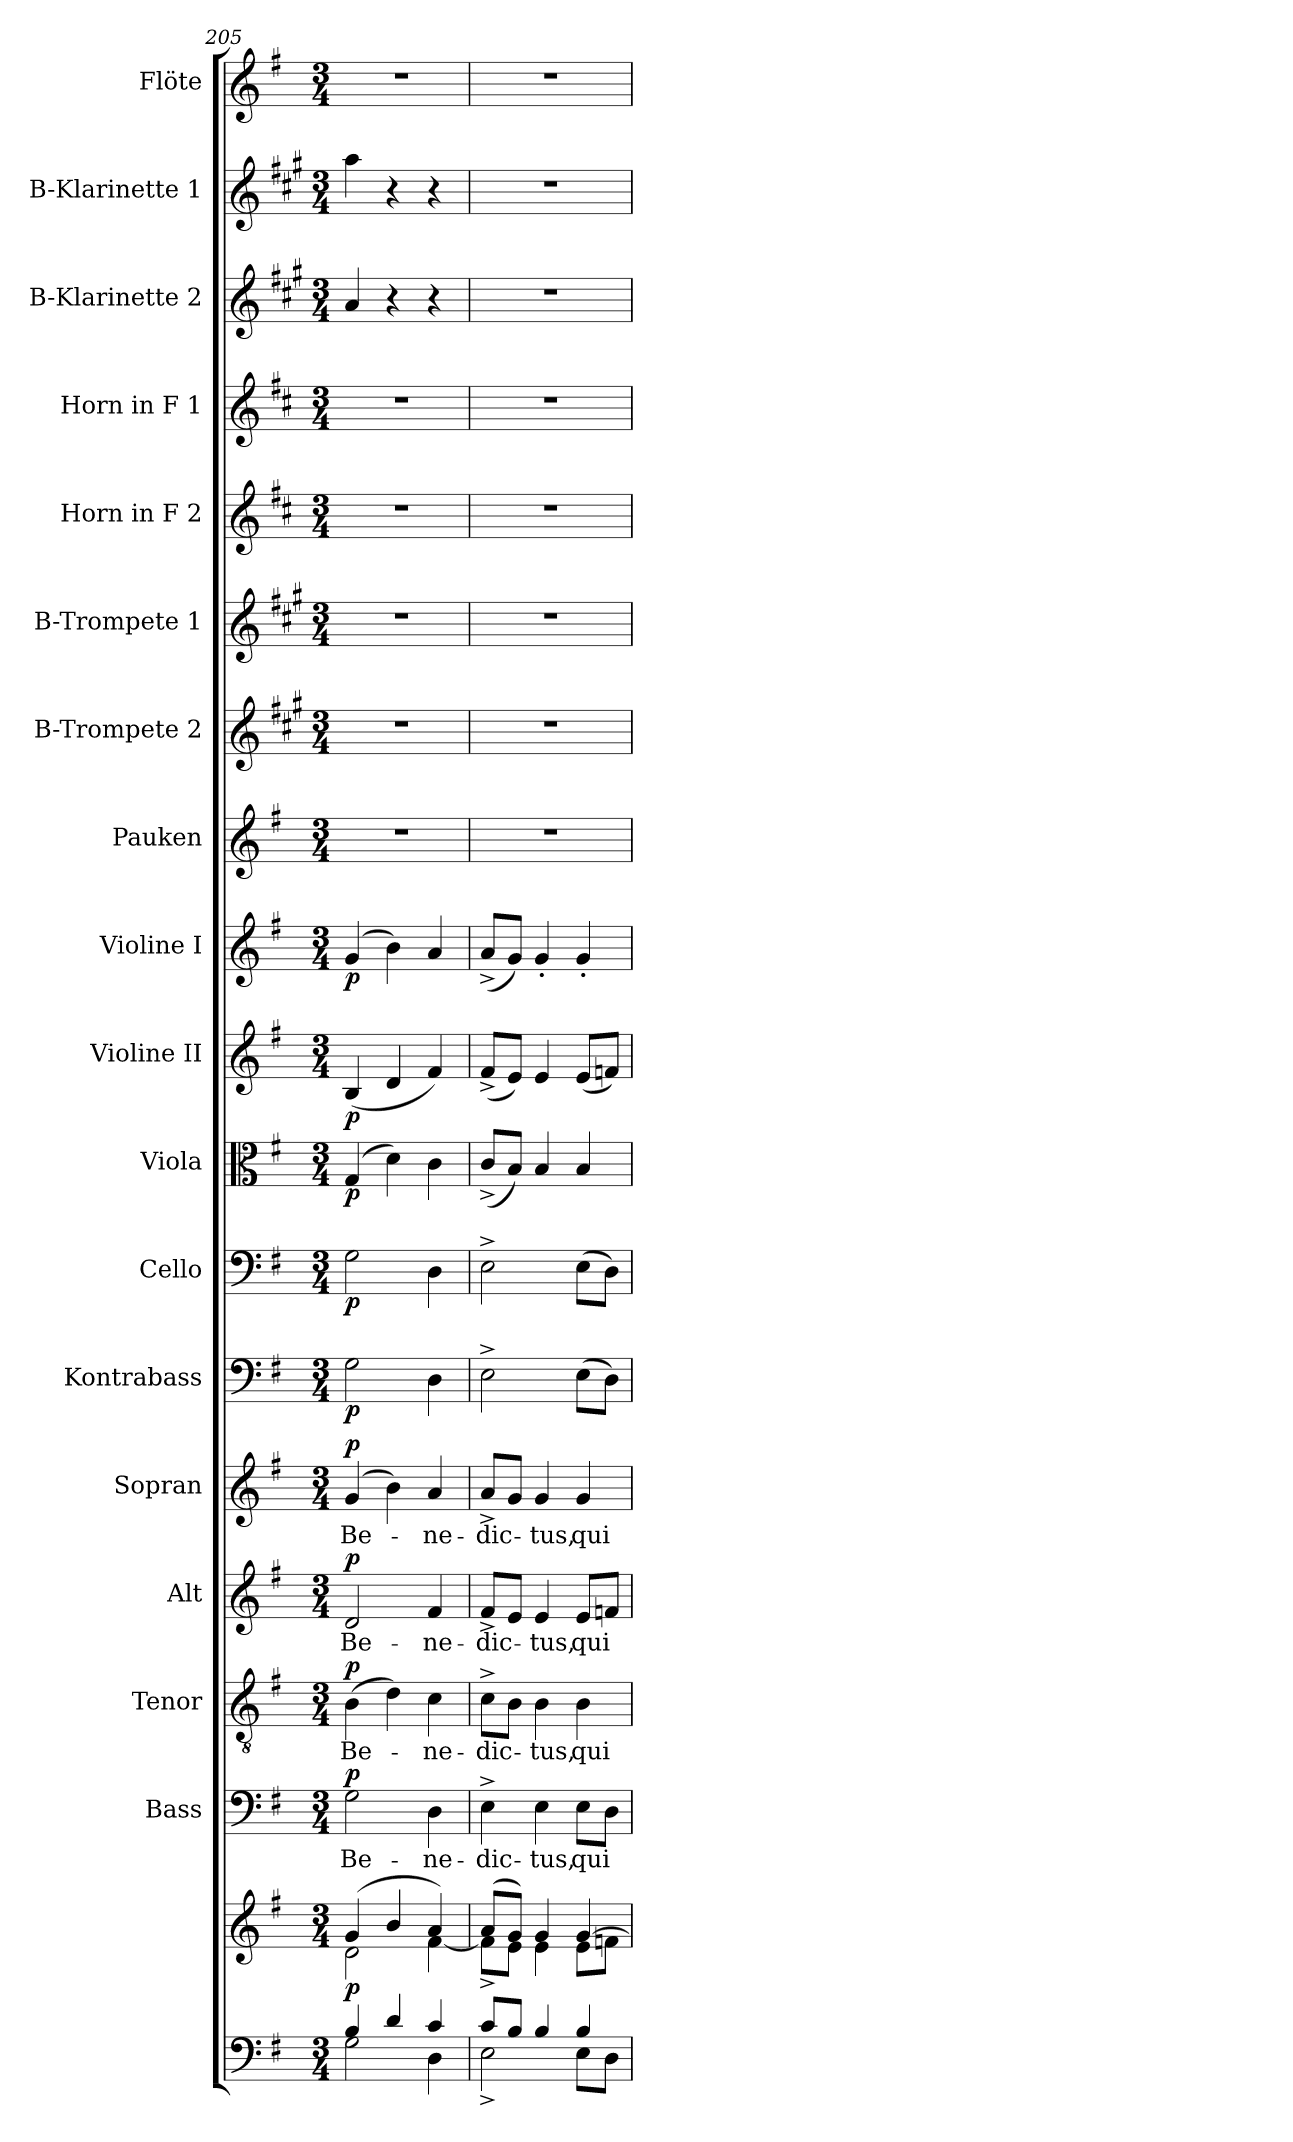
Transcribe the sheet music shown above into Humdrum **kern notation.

**kern	**kern	**dynam	**kern	**text	**dynam	**kern	**text	**dynam	**kern	**text	**dynam	**kern	**text	**dynam	**kern	**dynam	**kern	**dynam	**kern	**dynam	**kern	**dynam	**kern	**dynam	**kern	**kern	**kern	**kern	**kern	**kern	**kern	**kern
*part18	*part18	*part18	*part17	*part17	*part17	*part16	*part16	*part16	*part15	*part15	*part15	*part14	*part14	*part14	*part13	*part13	*part12	*part12	*part11	*part11	*part10	*part10	*part9	*part9	*part8	*part7	*part6	*part5	*part4	*part3	*part2	*part1
*staff19	*staff18	*staff18/19	*staff17	*staff17	*staff17	*staff16	*staff16	*staff16	*staff15	*staff15	*staff15	*staff14	*staff14	*staff14	*staff13	*staff13	*staff12	*staff12	*staff11	*staff11	*staff10	*staff10	*staff9	*staff9	*staff8	*staff7	*staff6	*staff5	*staff4	*staff3	*staff2	*staff1
*	*	*	*I"Bass	*	*	*I"Tenor	*	*	*I"Alt	*	*	*I"Sopran	*	*	*I"Kontrabass	*	*I"Cello	*	*I"Viola	*	*I"Violine II	*	*I"Violine I	*	*I"Pauken	*I"B-Trompete 2	*I"B-Trompete 1	*I"Horn in F 2	*I"Horn in F 1	*I"B-Klarinette 2	*I"B-Klarinette 1	*I"Flöte
*	*	*	*I'B.	*	*	*I'T.	*	*	*I'A.	*	*	*I'S.	*	*	*I'Kb.	*	*	*	*I'Vla.	*	*I'Vl. II	*	*I'Vl. I	*	*I'Pk.	*I'Trp. 2	*I'Trp. 1	*	*	*I'Kl. 2	*I'Kl. 1	*I'Fl.
*clefF4	*clefG2	*	*clefF4	*	*	*clefGv2	*	*	*clefG2	*	*	*clefG2	*	*	*clefF4	*	*clefF4	*	*clefC3	*	*clefG2	*	*clefG2	*	*clefG2	*clefG2	*clefG2	*clefG2	*clefG2	*clefG2	*clefG2	*clefG2
*	*	*	*	*	*	*	*	*	*	*	*	*	*	*	*ITrd7c12	*	*	*	*	*	*	*	*	*	*	*ITrd1c2	*ITrd1c2	*ITrd4c7	*ITrd4c7	*ITrd1c2	*ITrd1c2	*
*k[f#]	*k[f#]	*	*k[f#]	*	*	*k[f#]	*	*	*k[f#]	*	*	*k[f#]	*	*	*k[f#]	*	*k[f#]	*	*k[f#]	*	*k[f#]	*	*k[f#]	*	*k[f#]	*k[f#]	*k[f#]	*k[f#]	*k[f#]	*k[f#]	*k[f#]	*k[f#]
*G:	*G:	*	*G:	*	*	*G:	*	*	*G:	*	*	*G:	*	*	*G:	*	*G:	*	*G:	*	*G:	*	*G:	*	*G:	*G:	*G:	*G:	*G:	*G:	*G:	*G:
*M3/4	*M3/4	*	*M3/4	*	*	*M3/4	*	*	*M3/4	*	*	*M3/4	*	*	*M3/4	*	*M3/4	*	*M3/4	*	*M3/4	*	*M3/4	*	*M3/4	*M3/4	*M3/4	*M3/4	*M3/4	*M3/4	*M3/4	*M3/4
=205	=205	=205	=205	=205	=205	=205	=205	=205	=205	=205	=205	=205	=205	=205	=205	=205	=205	=205	=205	=205	=205	=205	=205	=205	=205	=205	=205	=205	=205	=205	=205	=205
*^	*^	*	*	*	*	*	*	*	*	*	*	*	*	*	*	*	*	*	*	*	*	*	*	*	*	*	*	*	*	*	*	*
!	!	!	!	!LO:DY:b	!	!LO:LY:b	!LO:DY:a	!	!LO:LY:b	!LO:DY:a	!	!LO:LY:b	!LO:DY:a	!	!LO:LY:b	!LO:DY:a	!	!LO:DY:b	!	!LO:DY:b	!	!LO:DY:b	!	!LO:DY:b	!	!LO:DY:b	!	!	!	!	!	!	!	!
4B/	2G\	(4g/	2d\	p	2G\	Be-	p	(>4B\	Be-	p	2d/	Be-	p	(4g/	Be-	p	2GG\	p	2G\	p	(4G/	p	(<4B/	p	(4g/	p	2.r	2.r	2.r	2.r	2.r	4g/	4gg\	2.r
4d/	.	4b/	.	.	.	.	.	4d\)	.	.	.	.	.	4b\)	.	.	.	.	.	.	4d\)	.	4d/	.	4b\)	.	.	.	.	.	.	4r	4r	.
!	!	!	!	!	!	!LO:LY:b	!	!	!LO:LY:b	!	!	!LO:LY:b	!	!	!LO:LY:b	!	!	!	!	!	!	!	!	!	!	!	!	!	!	!	!	!	!	!
4c/	4D\	4a/)	[<4f#\	.	4D\	-ne-	.	4c\	-ne-	.	4f#/	-ne-	.	4a/	-ne-	.	4DD\	.	4D\	.	4c\	.	4f#/)	.	4a/	.	.	.	.	.	.	4r	4r	.
=206	=206	=206	=206	=206	=206	=206	=206	=206	=206	=206	=206	=206	=206	=206	=206	=206	=206	=206	=206	=206	=206	=206	=206	=206	=206	=206	=206	=206	=206	=206	=206	=206	=206	=206
!	!	!	!	!	!	!LO:LY:b	!	!	!LO:LY:b	!	!	!LO:LY:b	!	!	!LO:LY:b	!	!	!	!	!	!	!	!	!	!	!	!	!	!	!	!	!	!	!
8c/L	2E^<\	(>8a/L	8f#^>\L]	.	4E^>\	-dic-	.	8c^>\L	-dic-	.	8f#^>/L	-dic-	.	8a^>/L	-dic-	.	2EE^>\	.	2E^>\	.	(<8c^</L	.	(<8f#^</L	.	(<8a^</L	.	2.r	2.r	2.r	2.r	2.r	2.r	2.r	2.r
8B/J	.	8g/J)	8e\J	.	.	.	.	8B\J	.	.	8e/J	.	.	8g/J	.	.	.	.	.	.	8B/J)	.	8e/J)	.	8g/J)	.	.	.	.	.	.	.	.	.
!	!	!	!	!	!	!LO:LY:b	!	!	!LO:LY:b	!	!	!LO:LY:b	!	!	!LO:LY:b	!	!	!	!	!	!	!	!	!	!	!	!	!	!	!	!	!	!	!
4B/	.	4g/	4e\	.	4E\	-tus,	.	4B\	-tus,	.	4e/	-tus,	.	4g/	-tus,	.	.	.	.	.	4B/	.	4e/	.	4g'</	.	.	.	.	.	.	.	.	.
!	!	!	!	!	!	!LO:LY:b	!	!	!LO:LY:b	!	!	!LO:LY:b	!	!	!LO:LY:b	!	!	!	!	!	!	!	!	!	!	!	!	!	!	!	!	!	!	!
4B/	8E\L	[>4g/	8e\L	.	8E\L	qui	.	4B\	qui	.	8e/L	qui	.	4g/	qui	.	(>8EE\L	.	(>8E\L	.	4B/	.	(<8e/L	.	4g'</	.	.	.	.	.	.	.	.	.
.	8D\J	.	8fn\J	.	8D\J	.	.	.	.	.	8fn/J	.	.	.	.	.	8DD\J)	.	8D\J)	.	.	.	8fn/J)	.	.	.	.	.	.	.	.	.	.	.
*v	*v	*	*	*	*	*	*	*	*	*	*	*	*	*	*	*	*	*	*	*	*	*	*	*	*	*	*	*	*	*	*	*	*	*
*	*v	*v	*	*	*	*	*	*	*	*	*	*	*	*	*	*	*	*	*	*	*	*	*	*	*	*	*	*	*	*	*	*	*
=	=	=	=	=	=	=	=	=	=	=	=	=	=	=	=	=	=	=	=	=	=	=	=	=	=	=	=	=	=	=	=	=
*-	*-	*-	*-	*-	*-	*-	*-	*-	*-	*-	*-	*-	*-	*-	*-	*-	*-	*-	*-	*-	*-	*-	*-	*-	*-	*-	*-	*-	*-	*-	*-	*-
